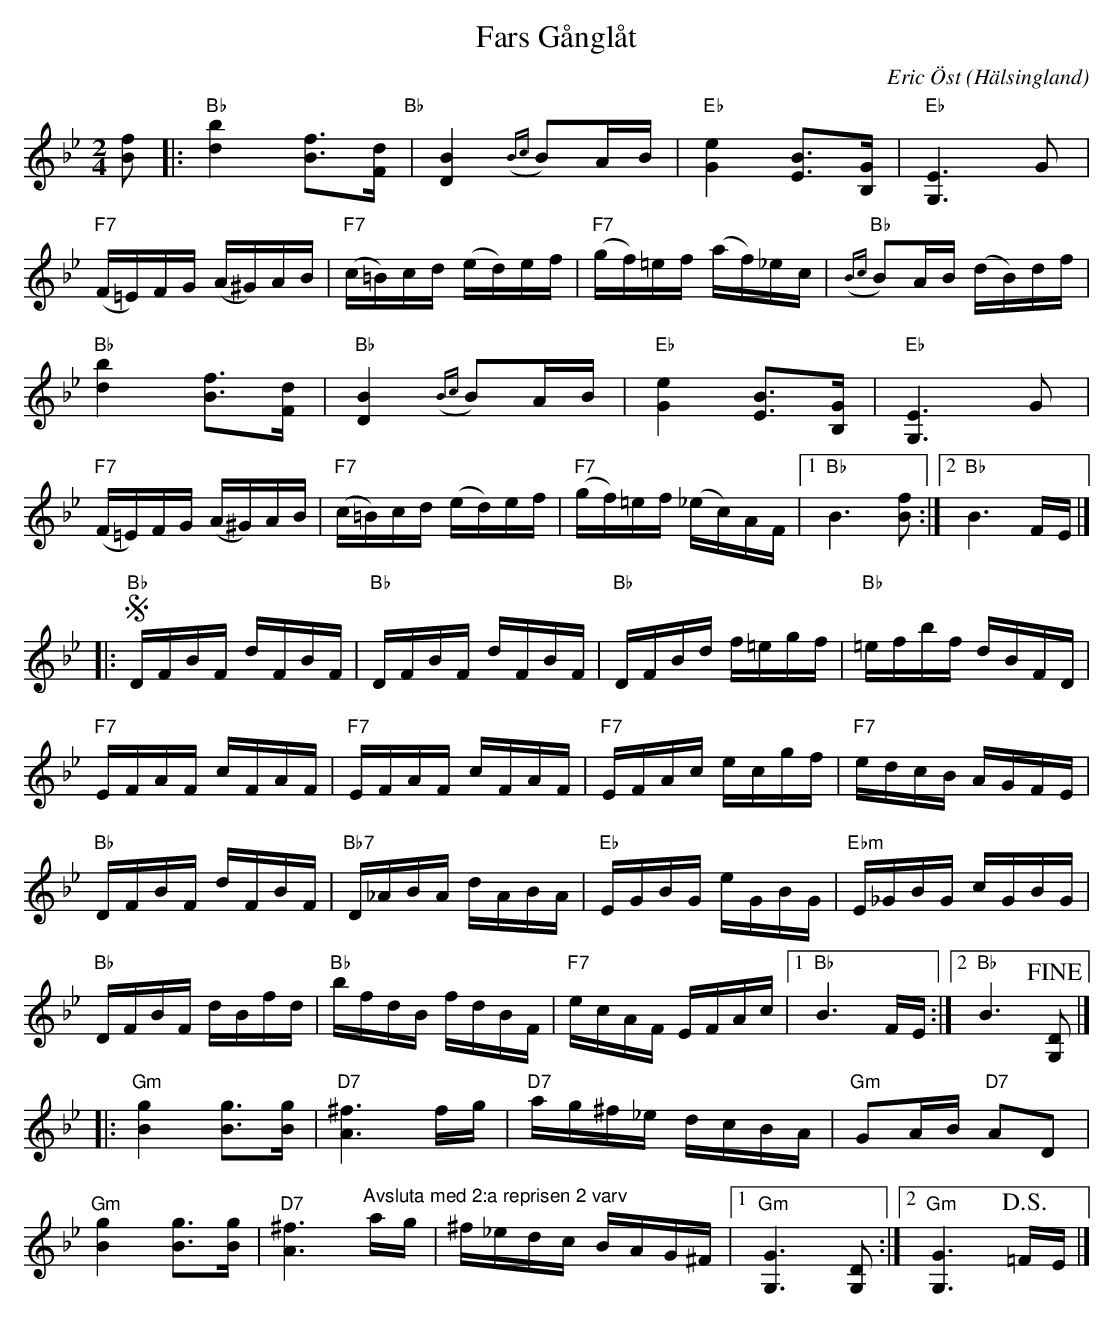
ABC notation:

X:1
T:Fars Gånglåt
C:Eric Öst
O:Hälsingland
L:1/16
M:2/4
K:Bb
[Bf]2 |:"Bb" [db]4 [Bf]2>[Fd]2"Bb" | [DB]4 ({Bc}B2)AB |"Eb" [Ge]4 [EB]2>[B,G]2 |"Eb" [G,E]6 G2 |
"F7" (F=E)FG (A^G)AB |"F7" (c=B)cd (ed)ef |"F7" (gf)=ef (af)_ec |"Bb" ({Bc}B2)AB (dB)df |
"Bb" [db]4 [Bf]2>[Fd]2 |"Bb" [DB]4 ({Bc}B2)AB  |"Eb" [Ge]4 [EB]2>[B,G]2 |"Eb" [G,E]6 G2 |
"F7" (F=E)FG (A^G)AB |"F7" (c=B)cd (ed)ef |"F7" (gf)=ef (_ec)AF |1"Bb" B6 [Bf]2 :|2"Bb" B6 FE |]
|:!segno! "Bb" DFBF dFBF |"Bb" DFBF dFBF |"Bb" DFBd f=egf |"Bb" =efbf dBFD |
"F7" EFAF cFAF | "F7" EFAF cFAF | "F7" EFAc ecgf |"F7" edcB AGFE |
"Bb" DFBF dFBF |"Bb7" D_ABA dABA | "Eb" EGBG eGBG |"Ebm" E_GBG cGBG |
"Bb" DFBF dBfd | "Bb" bfdB fdBF |"F7" ecAF EFAc |1 "Bb" B6 FE :|2"Bb" B6 !fine! [G,D]2 |]
|: "Gm" [Bg]4 [Bg]2>[Bg]2 |"D7" [A^f]6 fg | "D7" ag^f_e dcBA | "Gm" G2AB"D7" A2D2 |
"Gm" [Bg]4 [Bg]2>[Bg]2 |"D7" [A^f]6"^Avsluta med 2:a reprisen 2 varv" ag | ^f_edc BAG^F |1 "Gm" [G,G]6 [G,D]2 :|2"Gm" [G,G]6 !D.S.!  =FE  |]
